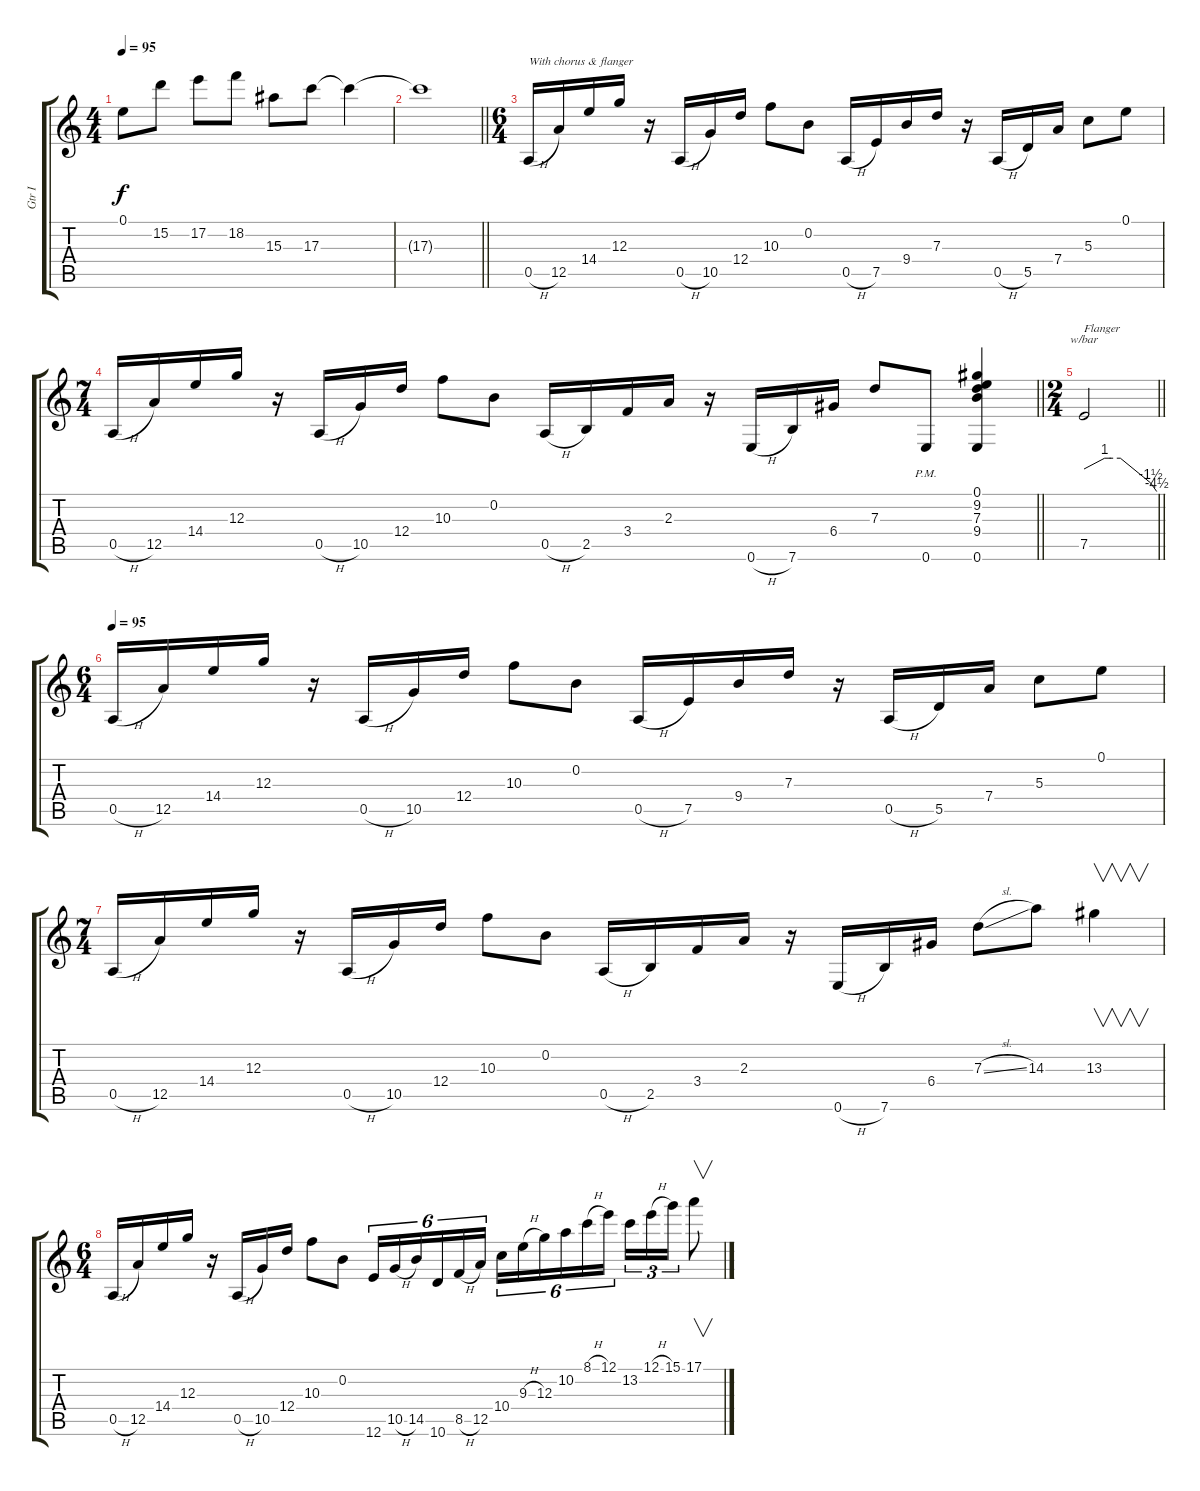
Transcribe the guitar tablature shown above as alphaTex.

\track ("Gtr I" "Gtr I") {instrument electricguitarclean}
\staff {score tabs}
\tuning (E4 B3 G3 D3 A2 E2) {hide}
\ts (4 4)
\tempo 95
\clef g2
\ks c
0.1.8{dy f} 15.2.8 17.2.8 18.2.8 15.3.8 17.3.8 17.3{t}.4 |
\barLineRight lightlight
17.3{t}.1 |
\ts (6 4)
0.5{h}.16{txt "With chorus & flanger"} 12.5.16 14.4.16 12.3.16 r.16 0.5{h}.16 10.5.16 12.4.16 10.3.8 0.2.8 0.5{h}.16 7.5.16 9.4.16 7.3.16 r.16 0.5{h}.16 5.5.16 7.4.16 5.3.8 0.1.8 |
\ts (7 4)
\barLineRight lightlight
0.5{h}.16 12.5.16 14.4.16 12.3.16 r.16 0.5{h}.16 10.5.16 12.4.16 10.3.8 0.2.8 0.5{h}.16 2.5.16 3.4.16 2.3.16 r.16 0.6{h}.16 7.6.16 6.4.16 7.3.8 0.6{pm}.8 (0.1 9.2 7.3 9.4 0.6).4 |
\ts (2 4)
\barLineRight lightlight
7.5.2{tbe (custom default 0 0 17 4 22 4 30 4 55 -6 60 -18) txt "Flanger" instrument lead2sawtooth} |
\ts (6 4)
\tempo 95
0.5{h}.16{instrument overdrivenguitar} 12.5.16 14.4.16 12.3.16 r.16 0.5{h}.16 10.5.16 12.4.16 10.3.8 0.2.8 0.5{h}.16 7.5.16 9.4.16 7.3.16 r.16 0.5{h}.16 5.5.16 7.4.16 5.3.8 0.1.8 |
\ts (7 4)
0.5{h}.16 12.5.16 14.4.16 12.3.16 r.16 0.5{h}.16 10.5.16 12.4.16 10.3.8 0.2.8 0.5{h}.16 2.5.16 3.4.16 2.3.16 r.16 0.6{h}.16 7.6.16 6.4.16 7.3{sl}.8 14.3.8 13.3.4{v} |
\ts (6 4)
0.5{h}.16 12.5.16 14.4.16 12.3.16 r.16 0.5{h}.16 10.5.16 12.4.16 10.3.8 0.2.8 12.6.16{tu (6 4)} 10.5{h}.16{tu (6 4)} 14.5.16{tu (6 4)} 10.6.16{tu (6 4)} 8.5{h}.16{tu (6 4)} 12.5.16{tu (6 4)} 10.4.16{tu (6 4)} 9.3{h}.16{tu (6 4)} 12.3.16{tu (6 4)} 10.2.16{tu (6 4)} 8.1{h}.16{tu (6 4)} 12.1.16{tu (6 4)} 13.2.16{tu (3 2)} 12.1{h}.16{tu (3 2)} 15.1.16{tu (3 2)} 17.1.8{v}
